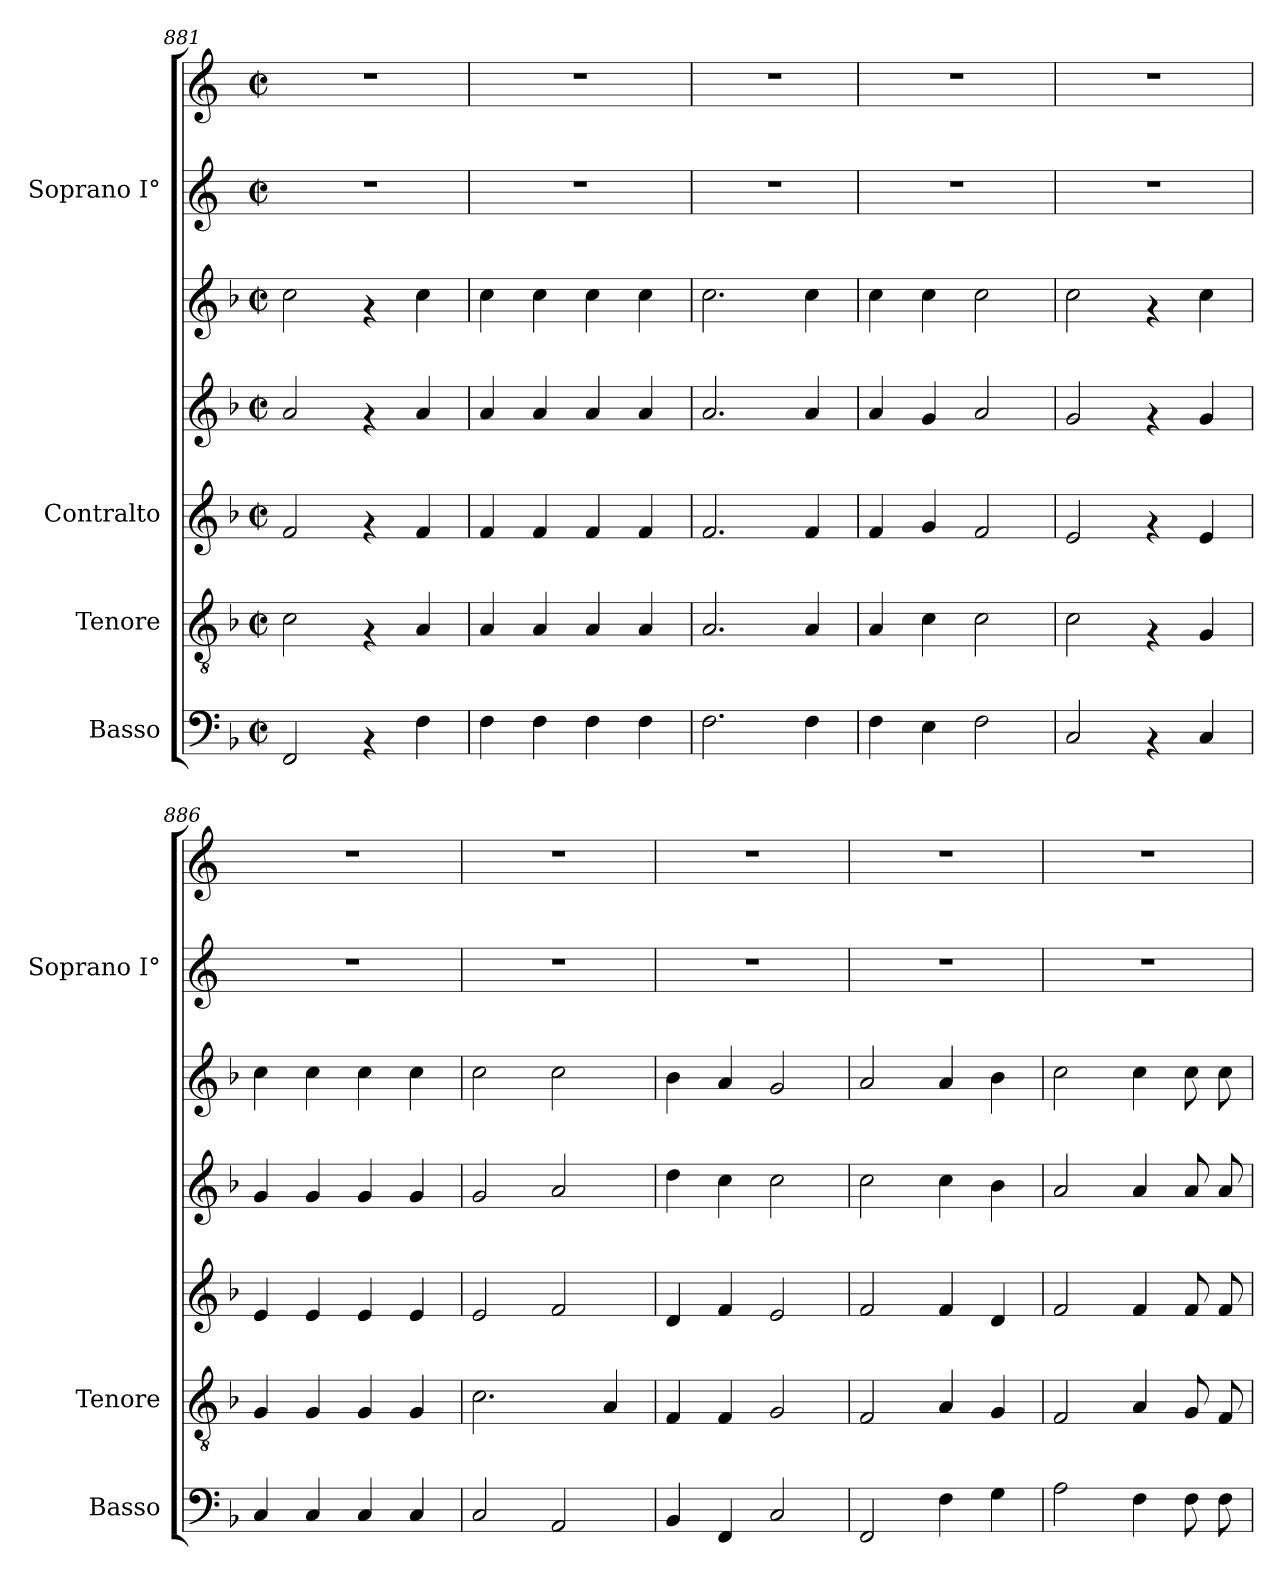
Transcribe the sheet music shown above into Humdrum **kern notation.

**kern	**kern	**kern	**kern	**kern	**kern	**kern
*part6	*part5	*part4	*part3	*part2	*part1	*part1
*staff7	*staff6	*staff5	*staff4	*staff3	*staff2	*staff1
*I"Basso	*I"Tenore	*I"Contralto	*	*	*I"Soprano I°	*
*I'Basso	*I'Tenore	*	*	*	*I'Soprano I°	*
*clefF4	*clefGv2	*clefG2	*clefG2	*clefG2	*clefG2	*clefG2
*k[b-]	*k[b-]	*k[b-]	*k[b-]	*k[b-]	*k[]	*k[]
*F:	*F:	*F:	*F:	*F:	*C:	*C:
*M2/2	*M2/2	*M2/2	*M2/2	*M2/2	*M2/2	*M2/2
*met(c|)	*met(c|)	*met(c|)	*met(c|)	*met(c|)	*met(c|)	*met(c|)
=881	=881	=881	=881	=881	=881	=881
2FF/	2c\	2f/	2a/	2cc\	1r	1r
4rAA	4rF	4rf	4rf	4rf	.	.
4F\	4A/	4f/	4a/	4cc\	.	.
=882	=882	=882	=882	=882	=882	=882
4F\	4A/	4f/	4a/	4cc\	1r	1r
4F\	4A/	4f/	4a/	4cc\	.	.
4F\	4A/	4f/	4a/	4cc\	.	.
4F\	4A/	4f/	4a/	4cc\	.	.
=883	=883	=883	=883	=883	=883	=883
2.F\	2.A/	2.f/	2.a/	2.cc\	1r	1r
4F\	4A/	4f/	4a/	4cc\	.	.
=884	=884	=884	=884	=884	=884	=884
4F\	4A/	4f/	4a/	4cc\	1r	1r
4E\	4c\	4g/	4g/	4cc\	.	.
2F\	2c\	2f/	2a/	2cc\	.	.
!!LO:PB:g=z
=885	=885	=885	=885	=885	=885	=885
2C/	2c\	2e/	2g/	2cc\	1r	1r
4rAA	4rF	4rf	4rf	4rf	.	.
4C/	4G/	4e/	4g/	4cc\	.	.
=886	=886	=886	=886	=886	=886	=886
4C/	4G/	4e/	4g/	4cc\	1r	1r
4C/	4G/	4e/	4g/	4cc\	.	.
4C/	4G/	4e/	4g/	4cc\	.	.
4C/	4G/	4e/	4g/	4cc\	.	.
=887	=887	=887	=887	=887	=887	=887
2C/	2.c\	2e/	2g/	2cc\	1r	1r
2AA/	.	2f/	2a/	2cc\	.	.
.	4A/	.	.	.	.	.
=888	=888	=888	=888	=888	=888	=888
4BB-/	4F/	4d/	4dd\	4b-\	1r	1r
4FF/	4F/	4f/	4cc\	4a/	.	.
2C/	2G/	2e/	2cc\	2g/	.	.
=889	=889	=889	=889	=889	=889	=889
2FF/	2F/	2f/	2cc\	2a/	1r	1r
4F\	4A/	4f/	4cc\	4a/	.	.
4G\	4G/	4d/	4b-\	4b-\	.	.
=890	=890	=890	=890	=890	=890	=890
2A\	2F/	2f/	2a/	2cc\	1r	1r
4F\	4A/	4f/	4a/	4cc\	.	.
8F\	8G/	8f/	8a/	8cc\	.	.
8F\	8F/	8f/	8a/	8cc\	.	.
=	=	=	=	=	=	=
*-	*-	*-	*-	*-	*-	*-
